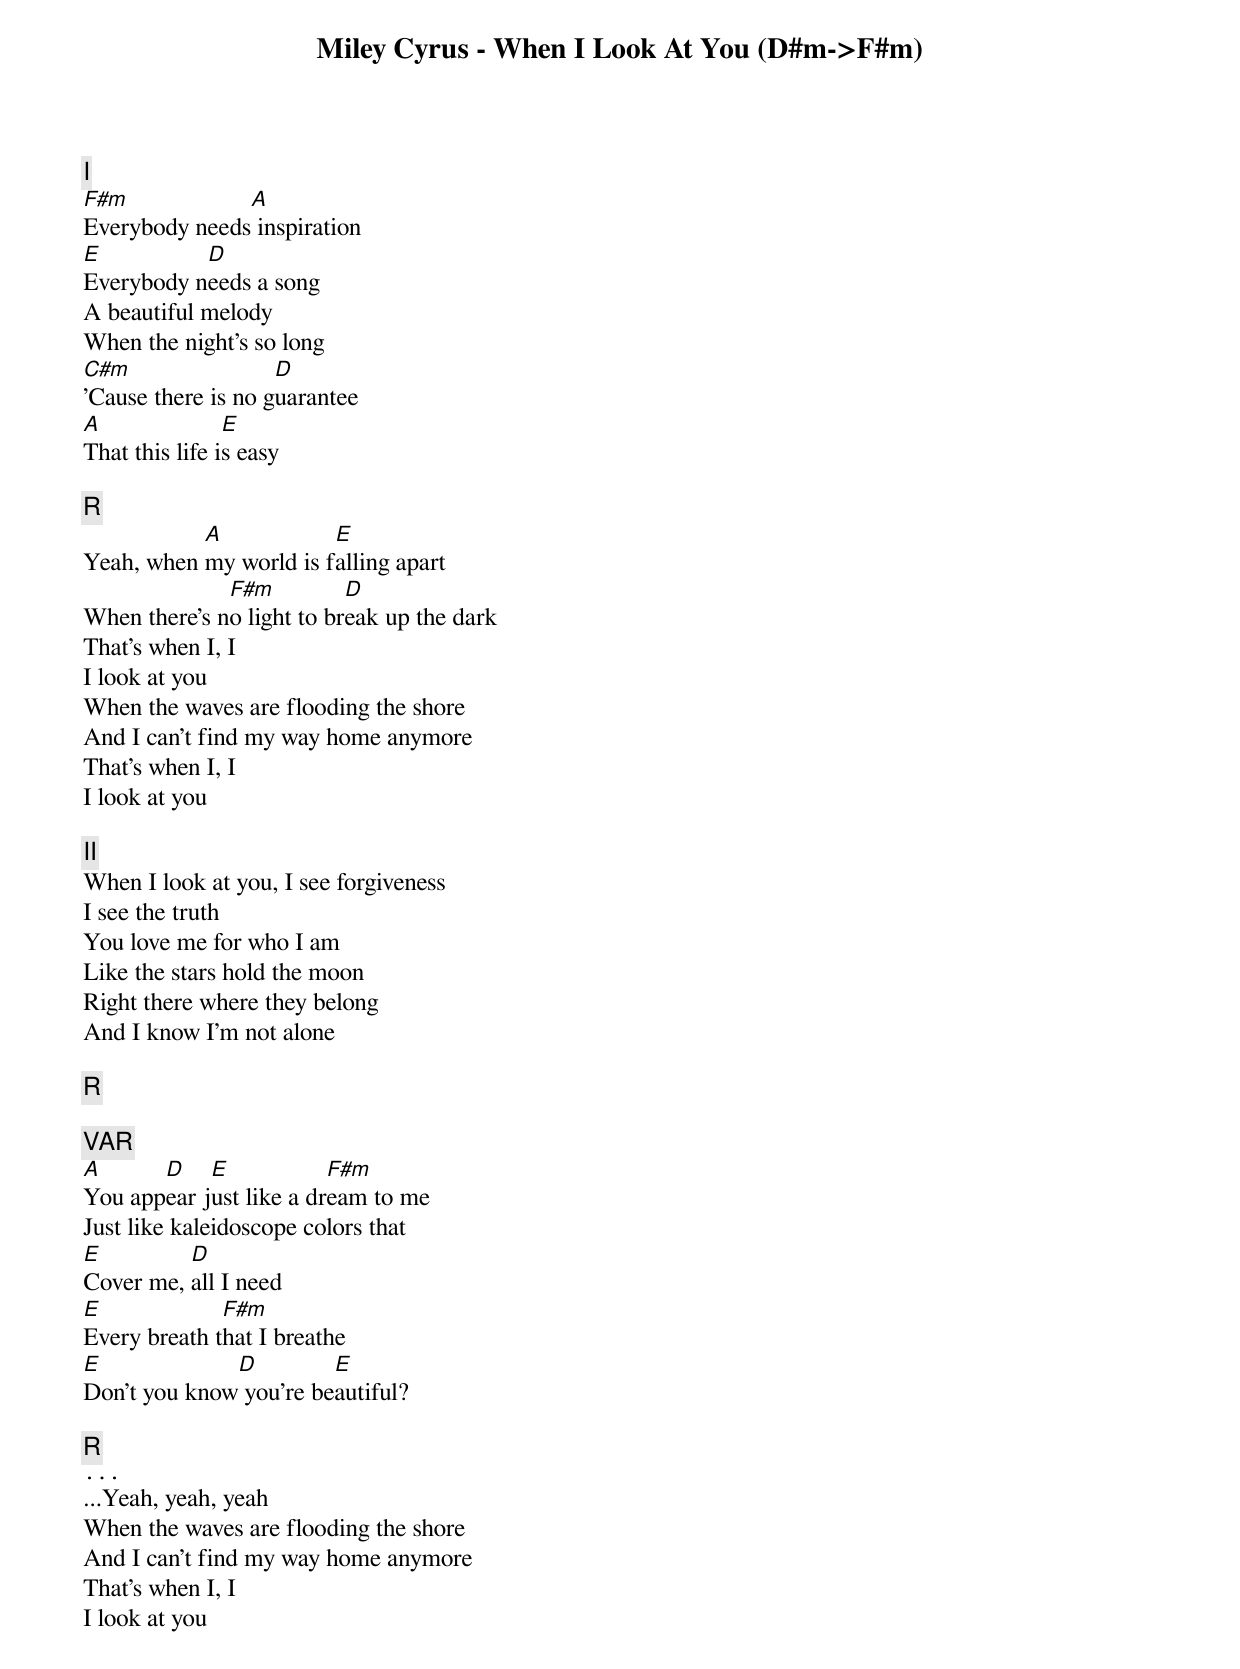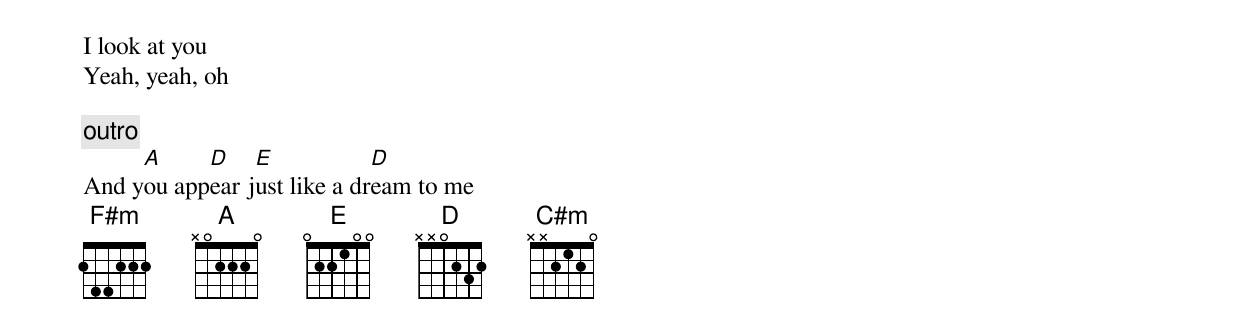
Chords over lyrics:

Miley Cyrus - When I Look At You (D#m->F#m)

[I]
F#m            A
Everybody needs inspiration
E          D
Everybody needs a song
A beautiful melody
When the night's so long
C#m                 D
'Cause there is no guarantee
A               E
That this life is easy

[R]
           A            E
Yeah, when my world is falling apart
              F#m          D
When there's no light to break up the dark
That's when I, I
I look at you
When the waves are flooding the shore
And I can't find my way home anymore
That's when I, I
I look at you

[II]
When I look at you, I see forgiveness
I see the truth
You love me for who I am
Like the stars hold the moon
Right there where they belong
And I know I'm not alone

[R]

[VAR]
A      D    E            F#m
You appear just like a dream to me
Just like kaleidoscope colors that
E         D
Cover me, all I need
E             F#m
Every breath that I breathe
E             D         E
Don't you know you're beautiful?

[R]
...
...Yeah, yeah, yeah
When the waves are flooding the shore
And I can't find my way home anymore
That's when I, I
I look at you
I look at you
Yeah, yeah, oh

[outro]
     A     D    E            D
And you appear just like a dream to me
